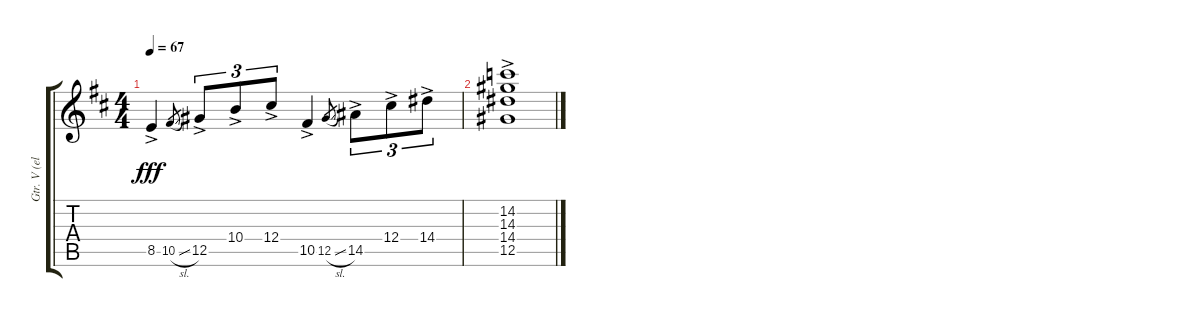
\track ("Gtr. V (elec. w/dist.)" "Gtr. V (el") {instrument distortionguitar}
\staff {score tabs}
\tuning (Eb4 Bb3 Gb3 Db3 Ab2 Eb2) {hide}
\ts (4 4)
\tempo 67
\clef g2
\ks d
8.5{ac}.4{dy fff} 10.5{sl}.8{gr} 12.5{ac}.8{tu (3 2)} 10.4{ac}.8{tu (3 2)} 12.4{ac}.8{tu (3 2)} 10.5{ac}.4 12.5{sl}.8{gr} 14.5{ac}.8{tu (3 2)} 12.4{ac}.8{tu (3 2)} 14.4{ac}.8{tu (3 2)} |
(14.2{ac} 14.3{ac} 14.4{ac} 12.5{ac}).1
